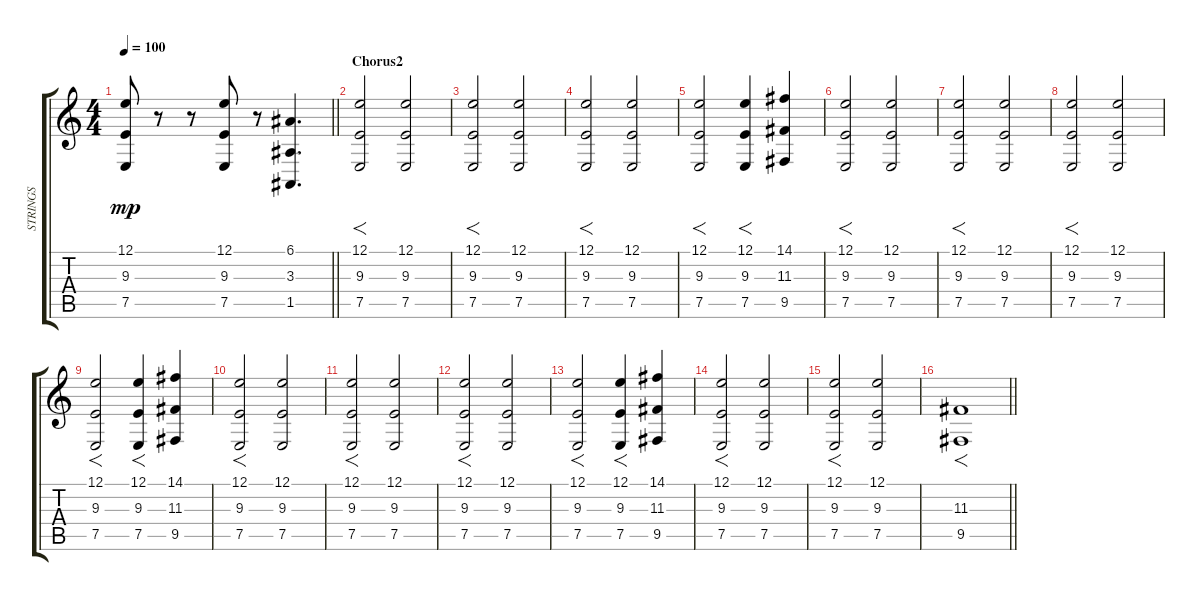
\track ("STRINGS" "STRINGS") {instrument stringensemble2}
\staff {score tabs}
\tuning (E4 B3 G3 D3 A2 E2) {hide}
\ts (4 4)
\tempo 100
\clef g2
\barLineRight lightlight
\ks c
(12.1 9.3 7.5).8{dy mp} r.8 r.8 (12.1 9.3 7.5).8 r.8 (6.1 3.3 1.5).4{d} |
\section ("" "Chorus2")
(12.1 9.3 7.5).2{f} (12.1 9.3 7.5).2 |
(12.1 9.3 7.5).2{f} (12.1 9.3 7.5).2 |
(12.1 9.3 7.5).2{f} (12.1 9.3 7.5).2 |
(12.1 9.3 7.5).2{f} (12.1 9.3 7.5).4{f} (14.1 11.3 9.5).4 |
(12.1 9.3 7.5).2{f} (12.1 9.3 7.5).2 |
(12.1 9.3 7.5).2{f} (12.1 9.3 7.5).2 |
(12.1 9.3 7.5).2{f} (12.1 9.3 7.5).2 |
(12.1 9.3 7.5).2{f} (12.1 9.3 7.5).4{f} (14.1 11.3 9.5).4 |
(12.1 9.3 7.5).2{f} (12.1 9.3 7.5).2 |
(12.1 9.3 7.5).2{f} (12.1 9.3 7.5).2 |
(12.1 9.3 7.5).2{f} (12.1 9.3 7.5).2 |
(12.1 9.3 7.5).2{f} (12.1 9.3 7.5).4{f} (14.1 11.3 9.5).4 |
(12.1 9.3 7.5).2{f} (12.1 9.3 7.5).2 |
(12.1 9.3 7.5).2{f} (12.1 9.3 7.5).2 |
\barLineRight lightlight
(11.3 9.5).1{f}
